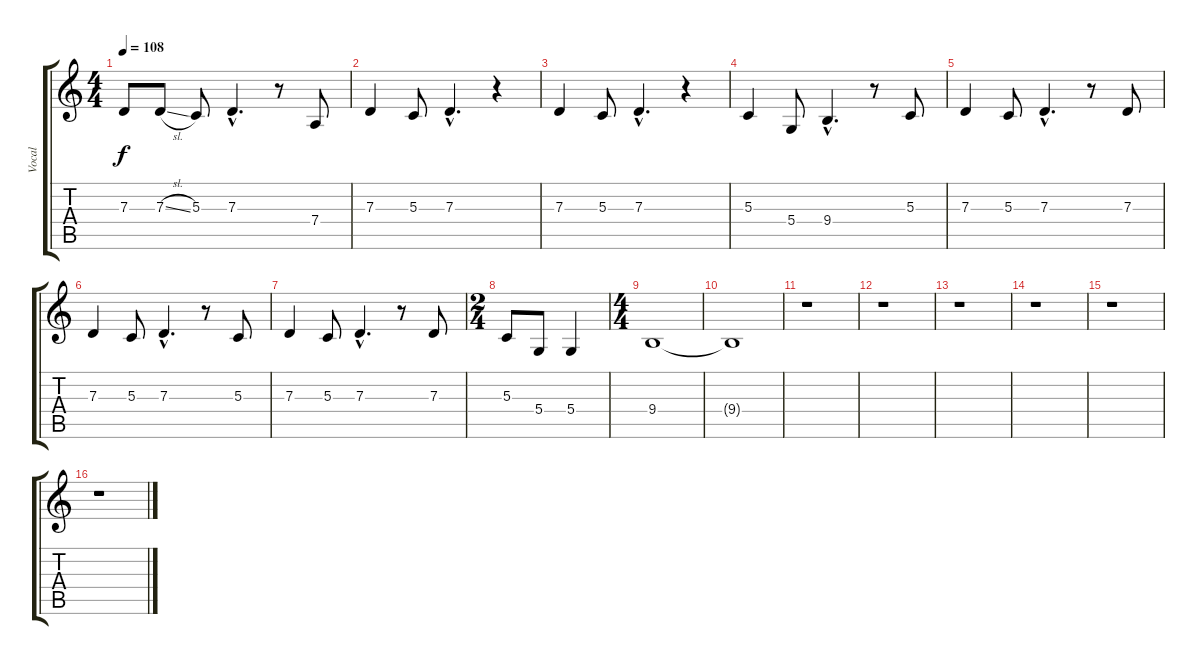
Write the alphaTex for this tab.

\track ("Vocal" "Vocal") {instrument flute}
\staff {score tabs}
\tuning (E4 B3 G3 D3 A2 E2) {hide}
\ts (4 4)
\tempo 108
\clef g2
\ks c
7.3.8{dy f} 7.3{sl}.8 5.3.8 7.3{hac}.4{d} r.8 7.4.8 |
7.3.4 5.3.8 7.3{hac}.4{d} r.4 |
7.3.4 5.3.8 7.3{hac}.4{d} r.4 |
5.3.4 5.4.8 9.4{hac}.4{d} r.8 5.3.8 |
7.3.4 5.3.8 7.3{hac}.4{d} r.8 7.3.8 |
7.3.4 5.3.8 7.3{hac}.4{d} r.8 5.3.8 |
7.3.4 5.3.8 7.3{hac}.4{d} r.8 7.3.8 |
\ts (2 4)
5.3.8 5.4.8 5.4.4 |
\ts (4 4)
9.4.1 |
9.4{t}.1 |
r.1 |
r.1 |
r.1 |
r.1 |
r.1 |
r.1
